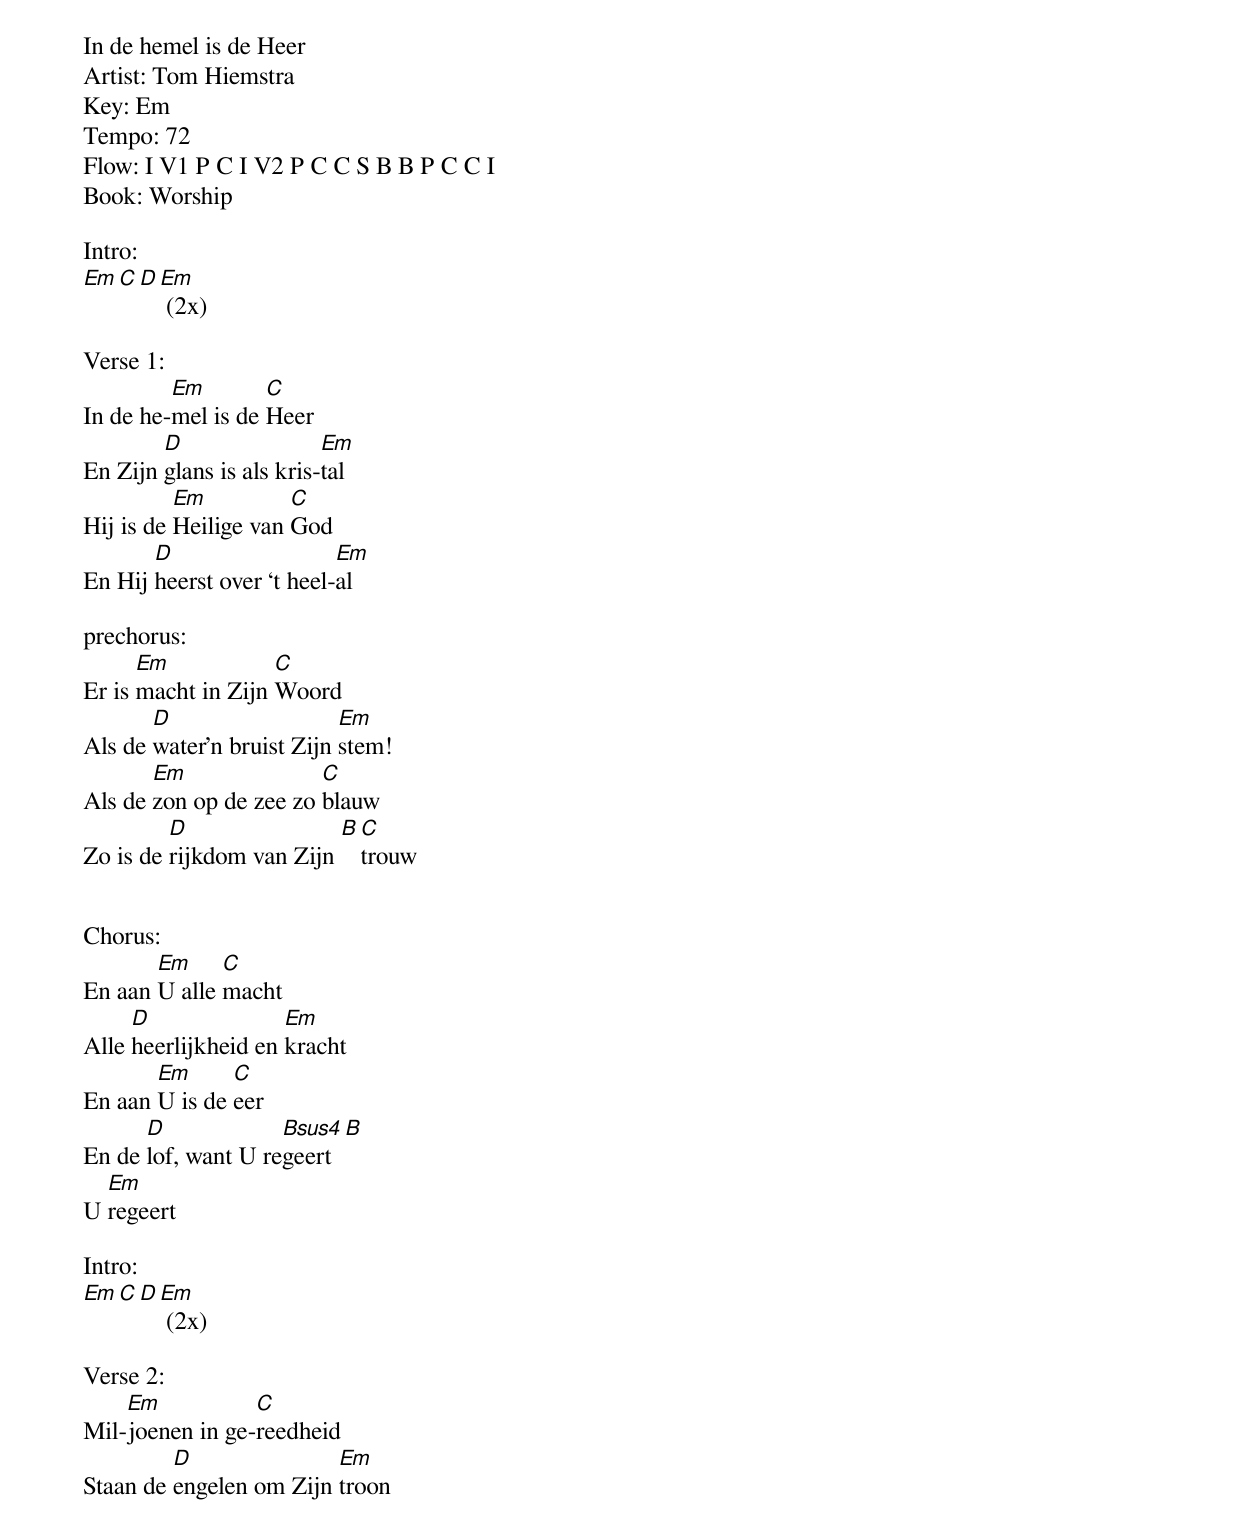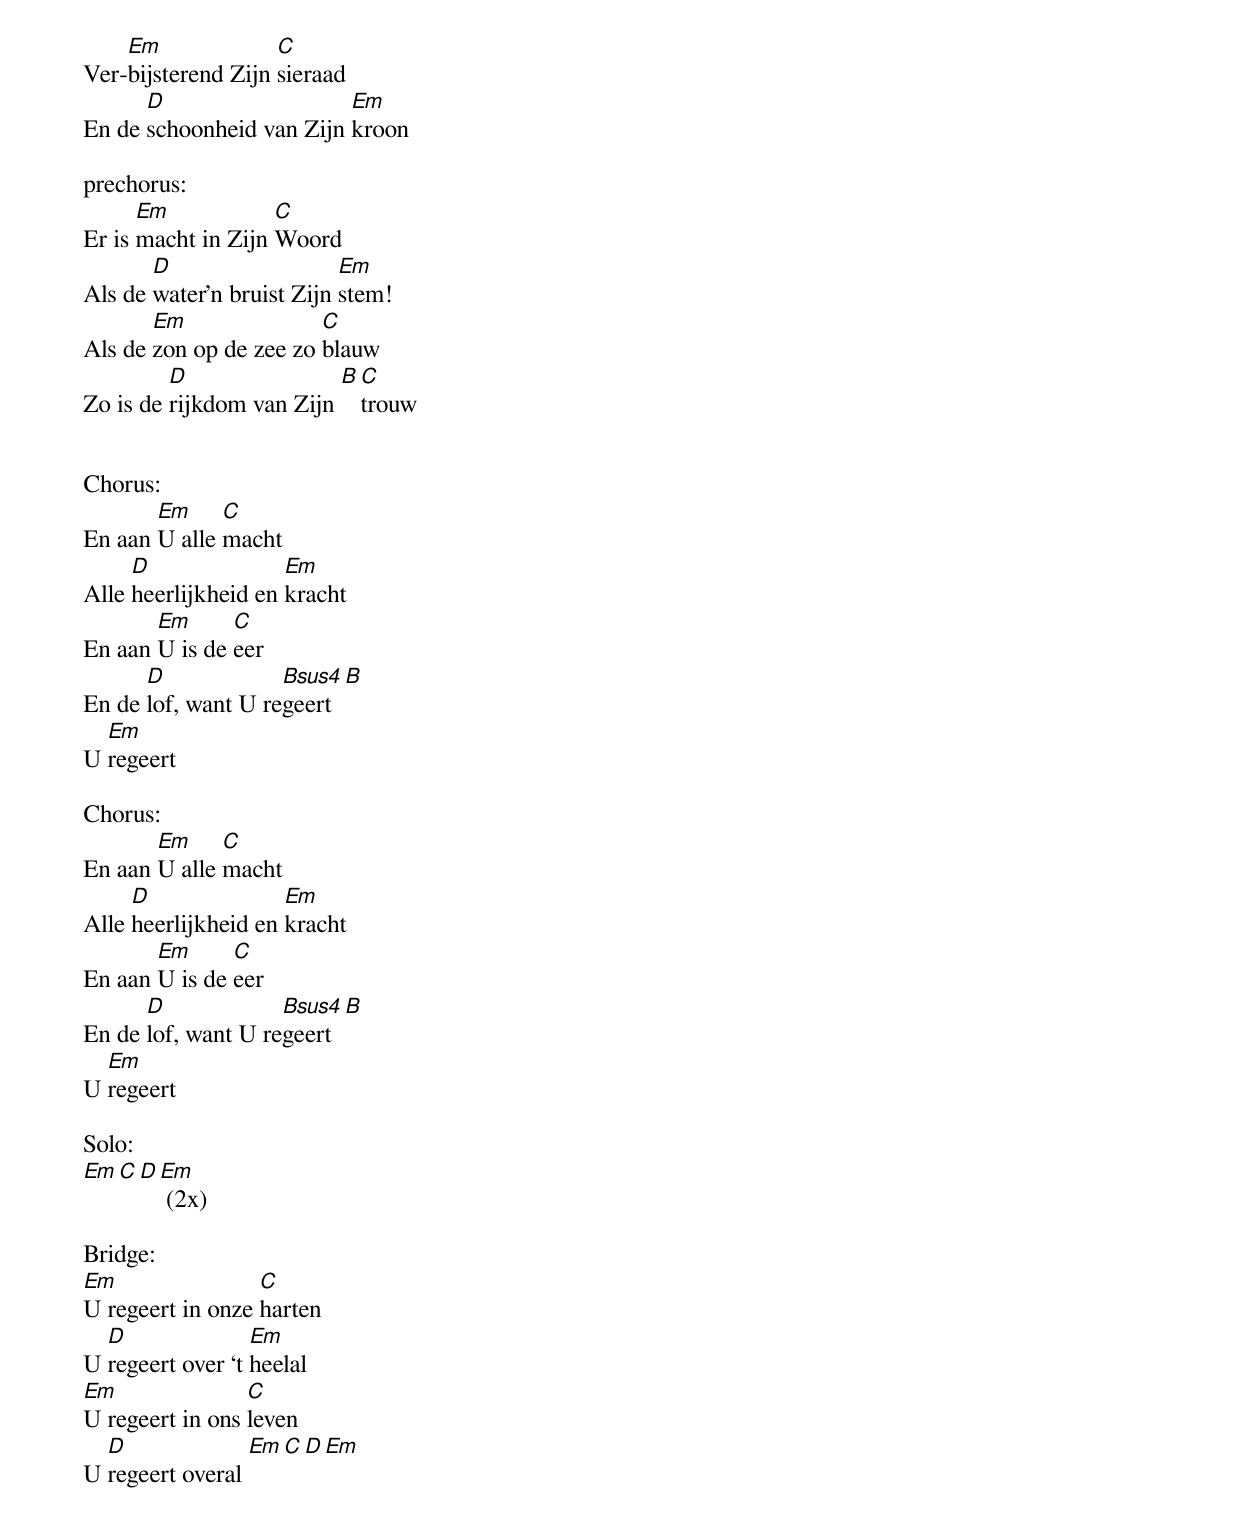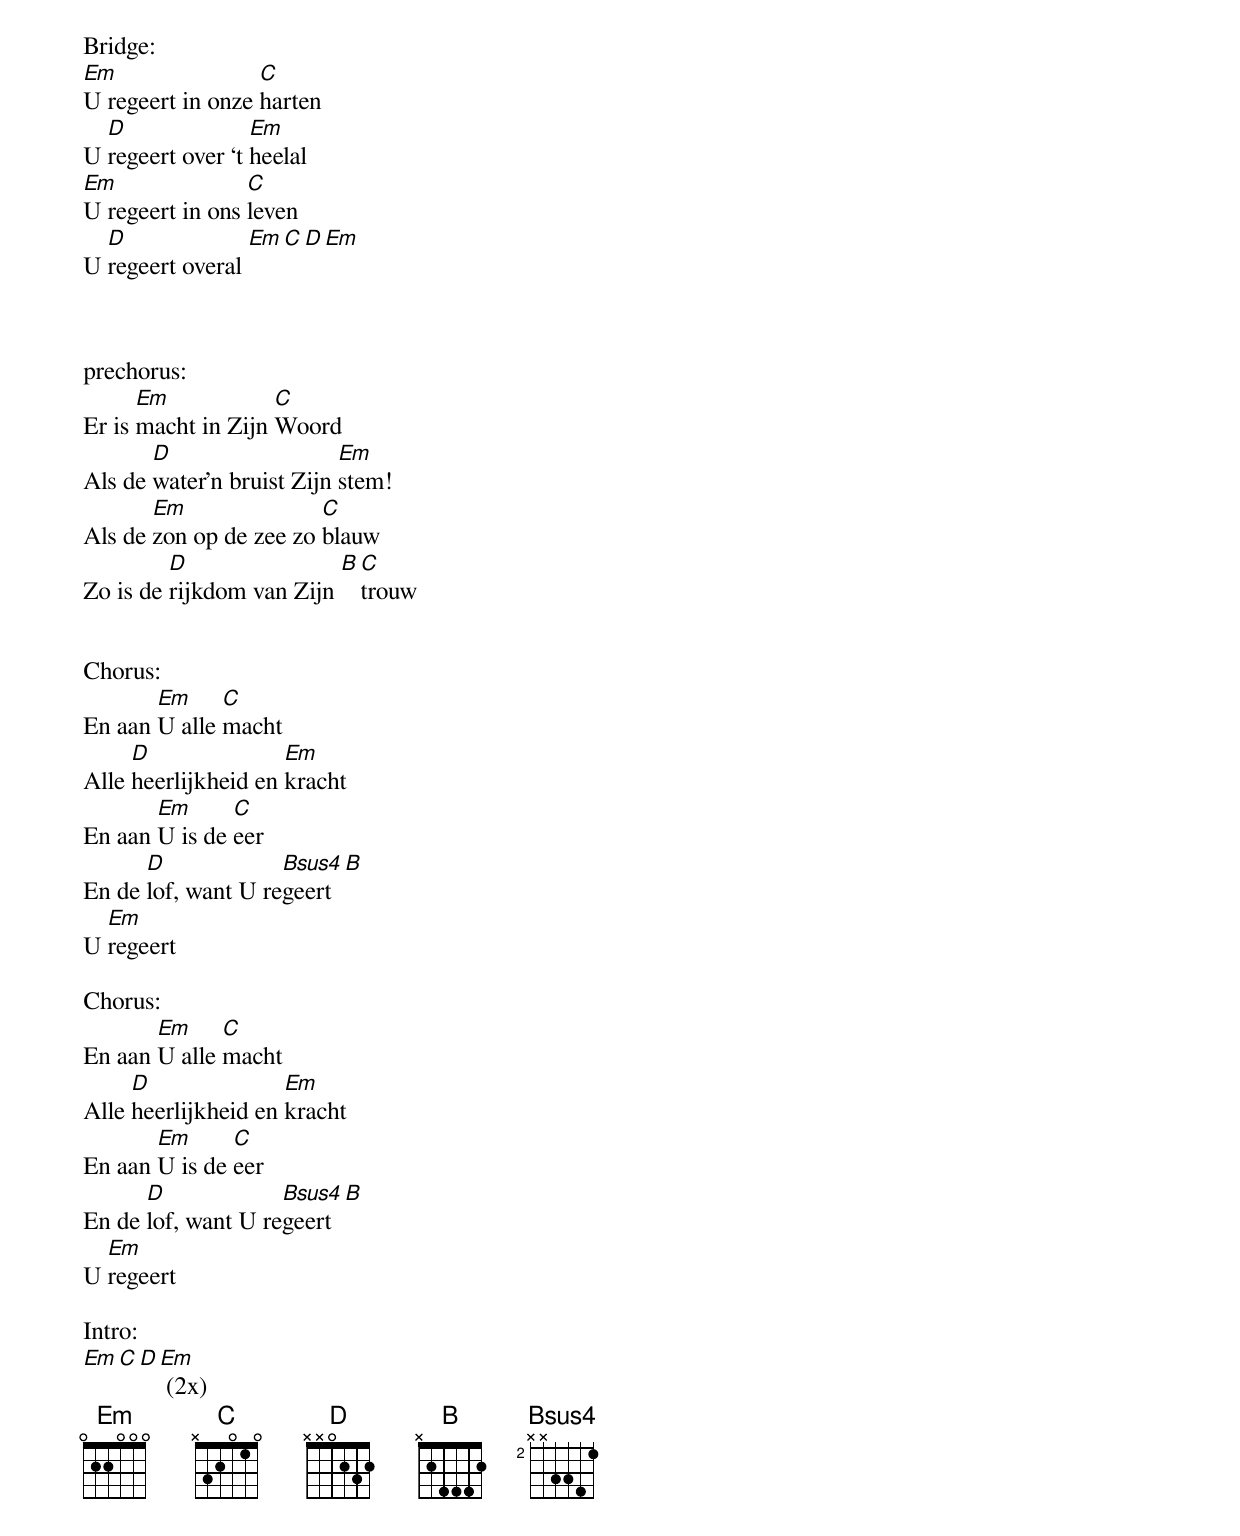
In de hemel is de Heer
Artist: Tom Hiemstra
Key: Em
Tempo: 72
Flow: I V1 P C I V2 P C C S B B P C C I
Book: Worship

Intro:
[Em][C][D][Em] (2x)

Verse 1:
In de he-[Em]mel is de [C]Heer
En Zijn [D]glans is als kris-[Em]tal
Hij is de [Em]Heilige van [C]God
En Hij [D]heerst over ‘t heel-[Em]al

prechorus:
Er is [Em]macht in Zijn [C]Woord
Als de [D]water’n bruist Zijn [Em]stem!
Als de [Em]zon op de zee zo [C]blauw
Zo is de [D]rijkdom van Zijn [B][C]trouw


Chorus:
En aan [Em]U alle [C]macht
Alle [D]heerlijkheid en [Em]kracht
En aan [Em]U is de [C]eer
En de [D]lof, want U re[Bsus4]geert[B]
U [Em]regeert

Intro:
[Em][C][D][Em] (2x)

Verse 2:
Mil-[Em]joenen in ge-[C]reedheid
Staan de [D]engelen om Zijn [Em]troon
Ver-[Em]bijsterend Zijn [C]sieraad
En de [D]schoonheid van Zijn [Em]kroon

prechorus:
Er is [Em]macht in Zijn [C]Woord
Als de [D]water’n bruist Zijn [Em]stem!
Als de [Em]zon op de zee zo [C]blauw
Zo is de [D]rijkdom van Zijn [B][C]trouw


Chorus:
En aan [Em]U alle [C]macht
Alle [D]heerlijkheid en [Em]kracht
En aan [Em]U is de [C]eer
En de [D]lof, want U re[Bsus4]geert[B]
U [Em]regeert

Chorus:
En aan [Em]U alle [C]macht
Alle [D]heerlijkheid en [Em]kracht
En aan [Em]U is de [C]eer
En de [D]lof, want U re[Bsus4]geert[B]
U [Em]regeert

Solo:
[Em][C][D][Em] (2x)

Bridge:
[Em]U regeert in onze [C]harten
U [D]regeert over ‘t [Em]heelal
[Em]U regeert in ons [C]leven
U [D]regeert overal [Em][C][D][Em]



Bridge:
[Em]U regeert in onze [C]harten
U [D]regeert over ‘t [Em]heelal
[Em]U regeert in ons [C]leven
U [D]regeert overal [Em][C][D][Em]



prechorus:
Er is [Em]macht in Zijn [C]Woord
Als de [D]water’n bruist Zijn [Em]stem!
Als de [Em]zon op de zee zo [C]blauw
Zo is de [D]rijkdom van Zijn [B][C]trouw


Chorus:
En aan [Em]U alle [C]macht
Alle [D]heerlijkheid en [Em]kracht
En aan [Em]U is de [C]eer
En de [D]lof, want U re[Bsus4]geert[B]
U [Em]regeert

Chorus:
En aan [Em]U alle [C]macht
Alle [D]heerlijkheid en [Em]kracht
En aan [Em]U is de [C]eer
En de [D]lof, want U re[Bsus4]geert[B]
U [Em]regeert

Intro:
[Em][C][D][Em] (2x)
